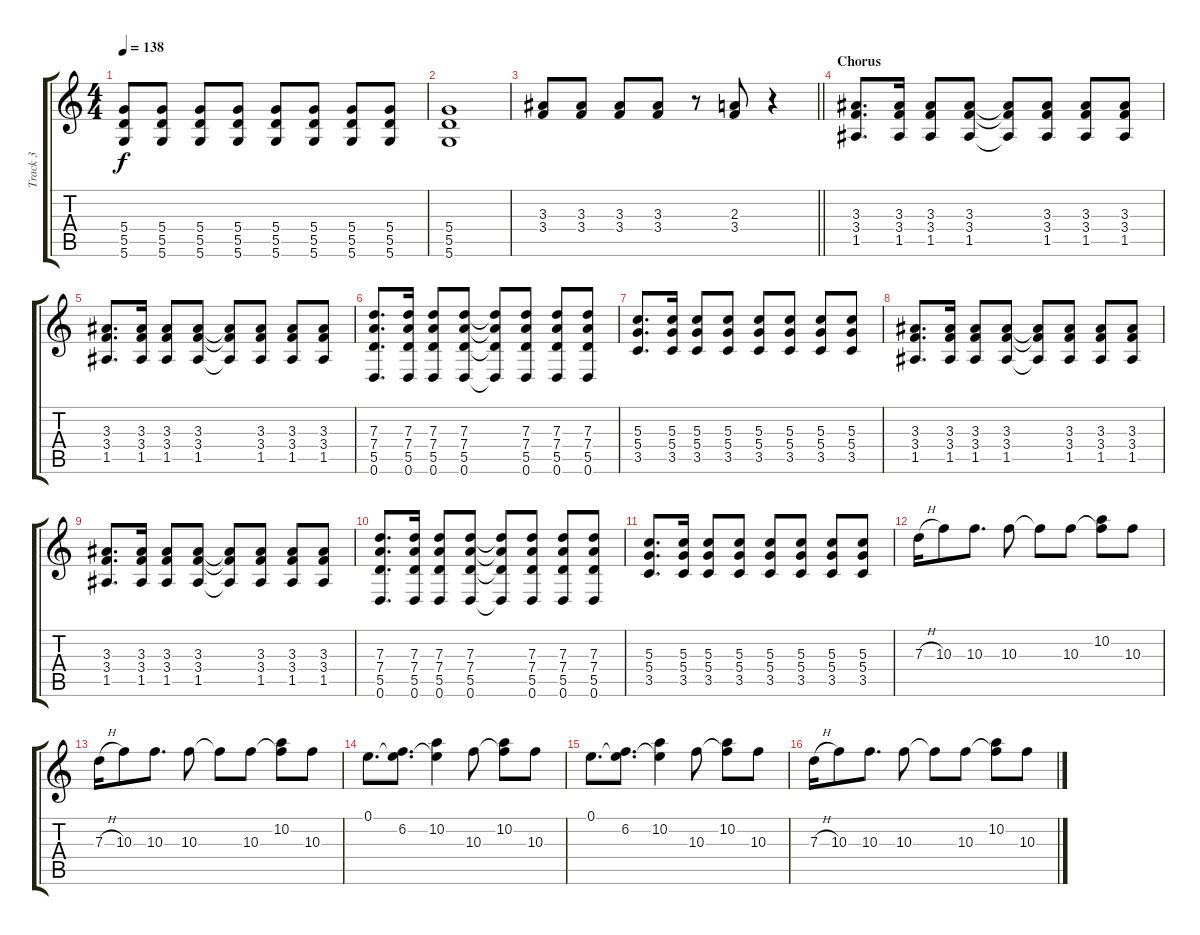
\track ("Track 3" "Track 3") {instrument overdrivenguitar}
\staff {score tabs}
\tuning (E4 B3 G3 D3 A2 D2) {hide}
\ts (4 4)
\tempo 138
\clef g2
\ks c
(5.4 5.5 5.6).8{dy f} (5.4 5.5 5.6).8 (5.4 5.5 5.6).8 (5.4 5.5 5.6).8 (5.4 5.5 5.6).8 (5.4 5.5 5.6).8 (5.4 5.5 5.6).8 (5.4 5.5 5.6).8 |
(5.4 5.5 5.6).1 |
\barLineRight lightlight
(3.3 3.4).8 (3.3 3.4).8 (3.3 3.4).8 (3.3 3.4).8 r.8 (2.3 3.4).8 r.4 |
\section ("" "Chorus")
(3.3 3.4 1.5).8{d} (3.3 3.4 1.5).16 (3.3 3.4 1.5).8 (3.3 3.4 1.5).8 (3.3{t} 3.4{t} 1.5{t}).8 (3.3 3.4 1.5).8 (3.3 3.4 1.5).8 (3.3 3.4 1.5).8 |
(3.3 3.4 1.5).8{d} (3.3 3.4 1.5).16 (3.3 3.4 1.5).8 (3.3 3.4 1.5).8 (3.3{t} 3.4{t} 1.5{t}).8 (3.3 3.4 1.5).8 (3.3 3.4 1.5).8 (3.3 3.4 1.5).8 |
(7.3 7.4 5.5 0.6).8{d} (7.3 7.4 5.5 0.6).16 (7.3 7.4 5.5 0.6).8 (7.3 7.4 5.5 0.6).8 (7.3{t} 7.4{t} 5.5{t} 0.6{t}).8 (7.3 7.4 5.5 0.6).8 (7.3 7.4 5.5 0.6).8 (7.3 7.4 5.5 0.6).8 |
(5.3 5.4 3.5).8{d} (5.3 5.4 3.5).16 (5.3 5.4 3.5).8 (5.3 5.4 3.5).8 (5.3 5.4 3.5).8 (5.3 5.4 3.5).8 (5.3 5.4 3.5).8 (5.3 5.4 3.5).8 |
(3.3 3.4 1.5).8{d} (3.3 3.4 1.5).16 (3.3 3.4 1.5).8 (3.3 3.4 1.5).8 (3.3{t} 3.4{t} 1.5{t}).8 (3.3 3.4 1.5).8 (3.3 3.4 1.5).8 (3.3 3.4 1.5).8 |
(3.3 3.4 1.5).8{d} (3.3 3.4 1.5).16 (3.3 3.4 1.5).8 (3.3 3.4 1.5).8 (3.3{t} 3.4{t} 1.5{t}).8 (3.3 3.4 1.5).8 (3.3 3.4 1.5).8 (3.3 3.4 1.5).8 |
(7.3 7.4 5.5 0.6).8{d} (7.3 7.4 5.5 0.6).16 (7.3 7.4 5.5 0.6).8 (7.3 7.4 5.5 0.6).8 (7.3{t} 7.4{t} 5.5{t} 0.6{t}).8 (7.3 7.4 5.5 0.6).8 (7.3 7.4 5.5 0.6).8 (7.3 7.4 5.5 0.6).8 |
(5.3 5.4 3.5).8{d} (5.3 5.4 3.5).16 (5.3 5.4 3.5).8 (5.3 5.4 3.5).8 (5.3 5.4 3.5).8 (5.3 5.4 3.5).8 (5.3 5.4 3.5).8 (5.3 5.4 3.5).8 |
7.3{h}.16 10.3.8 10.3.8{d} 10.3.8 10.3{t}.8 10.3.8 (10.2 10.3{t}).8 10.3.8 |
7.3{h}.16 10.3.8 10.3.8{d} 10.3.8 10.3{t}.8 10.3.8 (10.2 10.3{t}).8 10.3.8 |
0.1.8{d} (0.1{t} 6.2).8{d} (0.1{t} 10.2).4 10.3.8 (10.2 10.3{t}).8 10.3.8 |
0.1.8{d} (0.1{t} 6.2).8{d} (0.1{t} 10.2).4 10.3.8 (10.2 10.3{t}).8 10.3.8 |
7.3{h}.16 10.3.8 10.3.8{d} 10.3.8 10.3{t}.8 10.3.8 (10.2 10.3{t}).8 10.3.8
